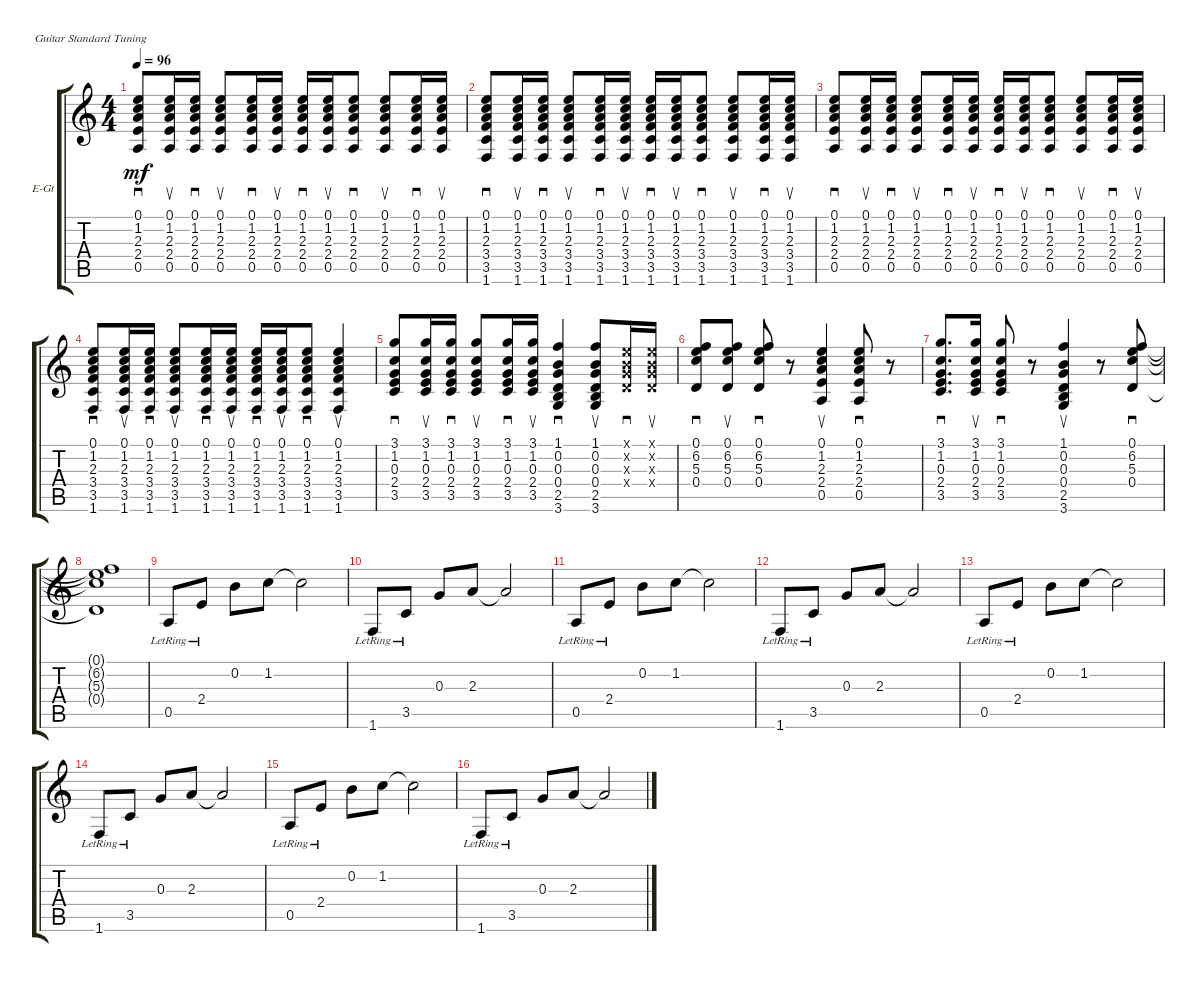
\defaultSystemsLayout 4
\bracketExtendMode groupsimilarinstruments
\firstSystemTrackNameOrientation horizontal
\otherSystemsTrackNameOrientation horizontal
\track ("Guitar clean (bridge)" "E-Gt") {instrument electricguitarclean}
\staff {score tabs}
\tuning (E4 B3 G3 D3 A2 E2)
\ts (4 4)
\tempo 96
\clef g2
\ks c
(0.1 1.2 2.4 2.3 0.5).8{sd dy mf} (0.1 1.2 2.4 2.3 0.5).16{su} (0.1 1.2 2.4 2.3 0.5).16{sd} (0.1 1.2 2.4 2.3 0.5).8{su} (0.1 1.2 2.4 2.3 0.5).16{sd} (0.1 1.2 2.4 2.3 0.5).16{su} (0.1 1.2 2.4 2.3 0.5).16{sd} (0.1 1.2 2.4 2.3 0.5).16{su} (0.1 1.2 2.4 2.3 0.5).8{sd} (0.1 1.2 2.4 2.3 0.5).8{su} (0.1 1.2 2.4 2.3 0.5).16{sd} (0.1 1.2 2.3 2.4 0.5).16{su} |
(0.1 1.2 3.4 2.3 3.5 1.6).8{sd} (0.1 1.2 3.4 2.3 3.5 1.6).16{su} (0.1 1.2 3.4 2.3 3.5 1.6).16{sd} (0.1 1.2 3.4 2.3 3.5 1.6).8{su} (0.1 1.2 3.4 2.3 3.5 1.6).16{sd} (0.1 1.2 3.4 2.3 3.5 1.6).16{su} (0.1 1.2 3.4 2.3 3.5 1.6).16{sd} (0.1 1.2 3.4 2.3 3.5 1.6).16{su} (0.1 1.2 3.4 2.3 3.5 1.6).8{sd} (0.1 1.2 3.4 2.3 3.5 1.6).8{su} (0.1 1.2 3.4 2.3 3.5 1.6).16{sd} (0.1 1.2 2.3 3.4 3.5 1.6).16{su} |
(0.1 1.2 2.4 2.3 0.5).8{sd} (0.1 1.2 2.4 2.3 0.5).16{su} (0.1 1.2 2.4 2.3 0.5).16{sd} (0.1 1.2 2.4 2.3 0.5).8{su} (0.1 1.2 2.4 2.3 0.5).16{sd} (0.1 1.2 2.4 2.3 0.5).16{su} (0.1 1.2 2.4 2.3 0.5).16{sd} (0.1 1.2 2.4 2.3 0.5).16{su} (0.1 1.2 2.4 2.3 0.5).8{sd} (0.1 1.2 2.4 2.3 0.5).8{su} (0.1 1.2 2.4 2.3 0.5).16{sd} (0.1 1.2 2.3 2.4 0.5).16{su} |
(0.1 1.2 3.4 2.3 3.5 1.6).8{sd} (0.1 1.2 3.4 2.3 3.5 1.6).16{su} (0.1 1.2 3.4 2.3 3.5 1.6).16{sd} (0.1 1.2 3.4 2.3 3.5 1.6).8{su} (0.1 1.2 3.4 2.3 3.5 1.6).16{sd} (0.1 1.2 3.4 2.3 3.5 1.6).16{su} (0.1 1.2 3.4 2.3 3.5 1.6).16{sd} (0.1 1.2 3.4 2.3 3.5 1.6).16{su} (0.1 1.2 3.4 2.3 3.5 1.6).8{sd} (0.1 1.2 3.4 2.3 3.5 1.6).4{su} |
(3.1 1.2 0.3 2.4 3.5).8{sd} (3.1 1.2 0.3 2.4 3.5).16{su} (3.1 1.2 0.3 2.4 3.5).16{sd} (3.1 1.2 0.3 2.4 3.5).8{su} (3.1 1.2 0.3 2.4 3.5).16{sd} (3.1 1.2 0.3 2.4 3.5).16{su} (1.1 0.2 0.3 0.4 2.5 3.6).4{sd} (3.6 2.5 0.4 0.3 0.2 1.1).8{su} (0.1{x} 0.2{x} 0.3{x} 0.4{x}).16{sd} (0.4{x} 0.3{x} 0.2{x} 0.1{x}).16{su} |
(0.1 6.2 5.3 0.4).8{sd} (0.1 6.2 5.3 0.4).8{su} (0.1 6.2 5.3 0.4).8{sd} r.8 (0.1 1.2 2.3 2.4 0.5).4{su} (0.1 1.2 2.4 2.3 0.5).8{sd} r.8 |
(3.1 1.2 0.3 2.4 3.5).8{d sd} (3.1 1.2 0.3 2.4 3.5).16{su} (3.1 1.2 0.3 2.4 3.5).8{sd} r.8 (2.5 0.4 0.3 0.2 1.1 3.6).4{su} r.8 (0.4 5.3 6.2 0.1).8{sd} |
(0.4{t} 5.3{t} 6.2{t} 0.1{t}).1 |
0.5{lr}.8 2.4{lr}.8 0.2.8 1.2.8 1.2{t}.2 |
1.6{lr}.8 3.5{lr}.8 0.3.8 2.3.8 2.3{t}.2 |
0.5{lr}.8 2.4{lr}.8 0.2.8 1.2.8 1.2{t}.2 |
1.6{lr}.8 3.5{lr}.8 0.3.8 2.3.8 2.3{t}.2 |
0.5{lr}.8 2.4{lr}.8 0.2.8 1.2.8 1.2{t}.2 |
1.6{lr}.8 3.5{lr}.8 0.3.8 2.3.8 2.3{t}.2 |
0.5{lr}.8 2.4{lr}.8 0.2.8 1.2.8 1.2{t}.2 |
1.6{lr}.8 3.5{lr}.8 0.3.8 2.3.8 2.3{t}.2
